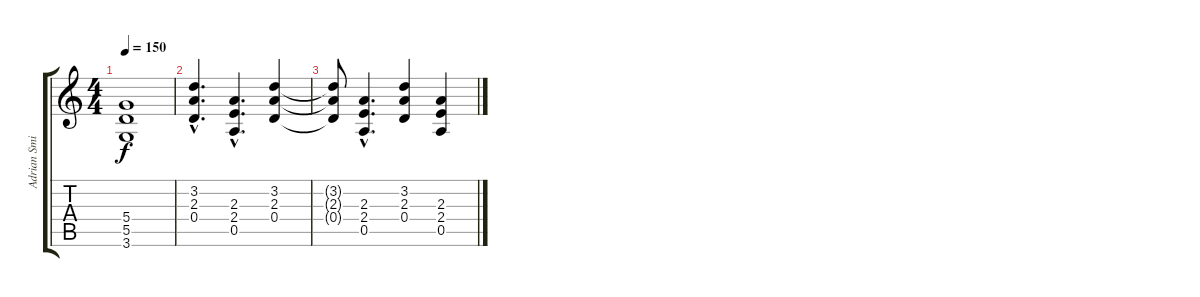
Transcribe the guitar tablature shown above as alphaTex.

\track ("Adrian Smith" "Adrian Smi") {instrument distortionguitar}
\staff {score tabs}
\tuning (E4 B3 G3 D3 A2 E2) {hide}
\ts (4 4)
\tempo 150
\clef g2
\ks c
(5.4{t} 5.5{t} 3.6{t}).1{dy f} |
(3.2{hac} 2.3{hac} 0.4{hac}).4{d} (2.3{hac} 2.4{hac} 0.5{hac}).4{d} (3.2 2.3 0.4).4 |
(3.2{t} 2.3{t} 0.4{t}).8 (2.3{hac} 2.4{hac} 0.5{hac}).4{d} (3.2 2.3 0.4).4 (2.3 2.4 0.5).4
